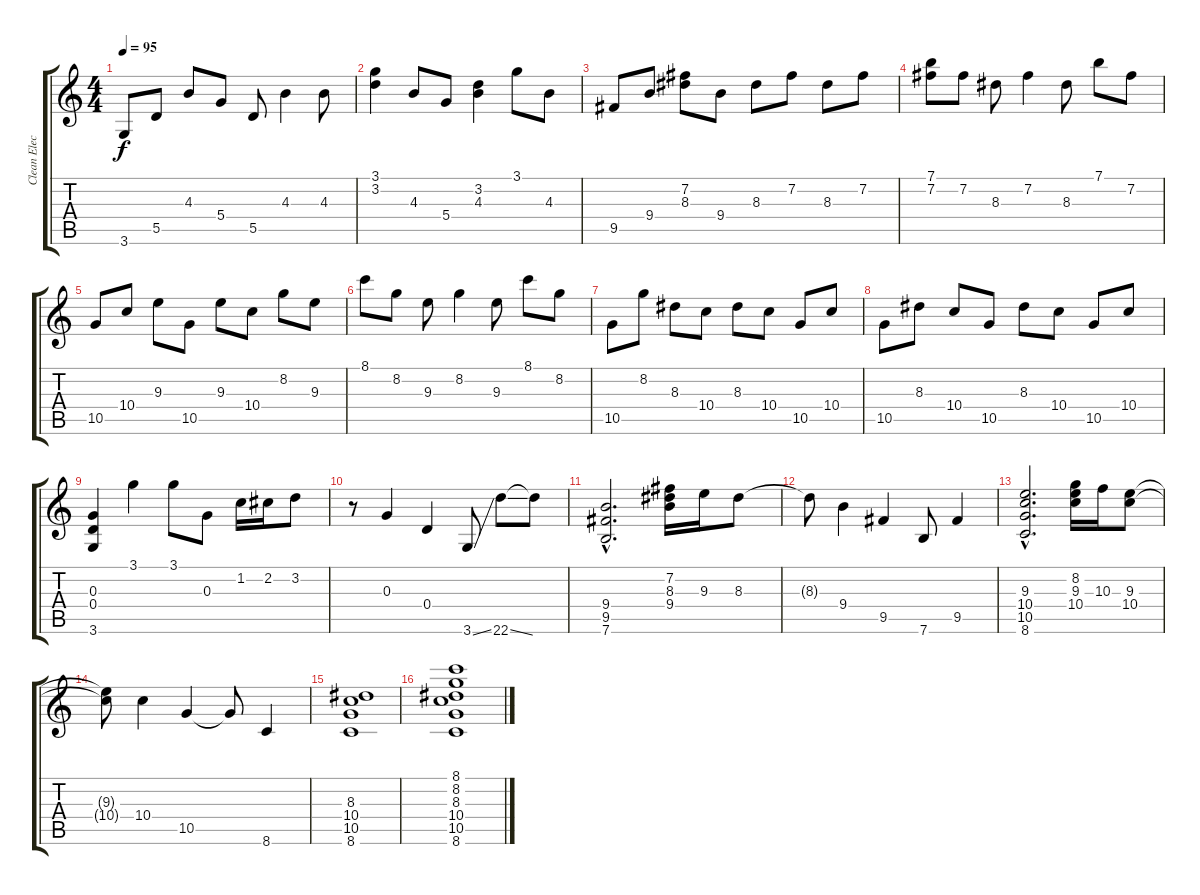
\track ("Clean Electric" "Clean Elec") {instrument electricguitarclean}
\staff {score tabs}
\tuning (E4 B3 G3 D3 A2 E2) {hide}
\ts (4 4)
\tempo 95
\clef g2
\ks c
3.6.8{dy f} 5.5.8 4.3.8 5.4.8 5.5.8 4.3.4 4.3.8 |
(3.1 3.2).4 4.3.8 5.4.8 (3.2 4.3).4 3.1.8 4.3.8 |
9.5.8 9.4.8 (7.2 8.3).8 9.4.8 8.3.8 7.2.8 8.3.8 7.2.8 |
(7.1 7.2).8 7.2.8 8.3.8 7.2.4 8.3.8 7.1.8 7.2.8 |
10.5.8 10.4.8 9.3.8 10.5.8 9.3.8 10.4.8 8.2.8 9.3.8 |
8.1.8 8.2.8 9.3.8 8.2.4 9.3.8 8.1.8 8.2.8 |
10.5.8 8.2.8 8.3.8 10.4.8 8.3.8 10.4.8 10.5.8 10.4.8 |
10.5.8 8.3.8 10.4.8 10.5.8 8.3.8 10.4.8 10.5.8 10.4.8 |
(0.3 0.4 3.6).4 3.1.4 3.1.8 0.3.8 1.2.16 2.2.16 3.2.8 |
r.8 0.3.4 0.4.4 3.6{ss}.8 22.6{ss}.8 22.6{t}.8 |
(9.4{hac} 9.5{hac} 7.6{hac}).2{d} (7.2 8.3 9.4).16 9.3.16 8.3.8 |
8.3{t}.8 9.4.4 9.5.4 7.6.8 9.5.4 |
(9.3{hac} 10.4{hac} 10.5{hac} 8.6{hac}).2{d} (8.2 9.3 10.4).16 10.3.16 (9.3 10.4).8 |
(9.3{t} 10.4{t}).8 10.4.4 10.5.4 10.5{t}.8 8.6.4 |
(8.3 10.4 10.5 8.6).1 |
(8.1 8.2 8.3 10.4 10.5 8.6).1
